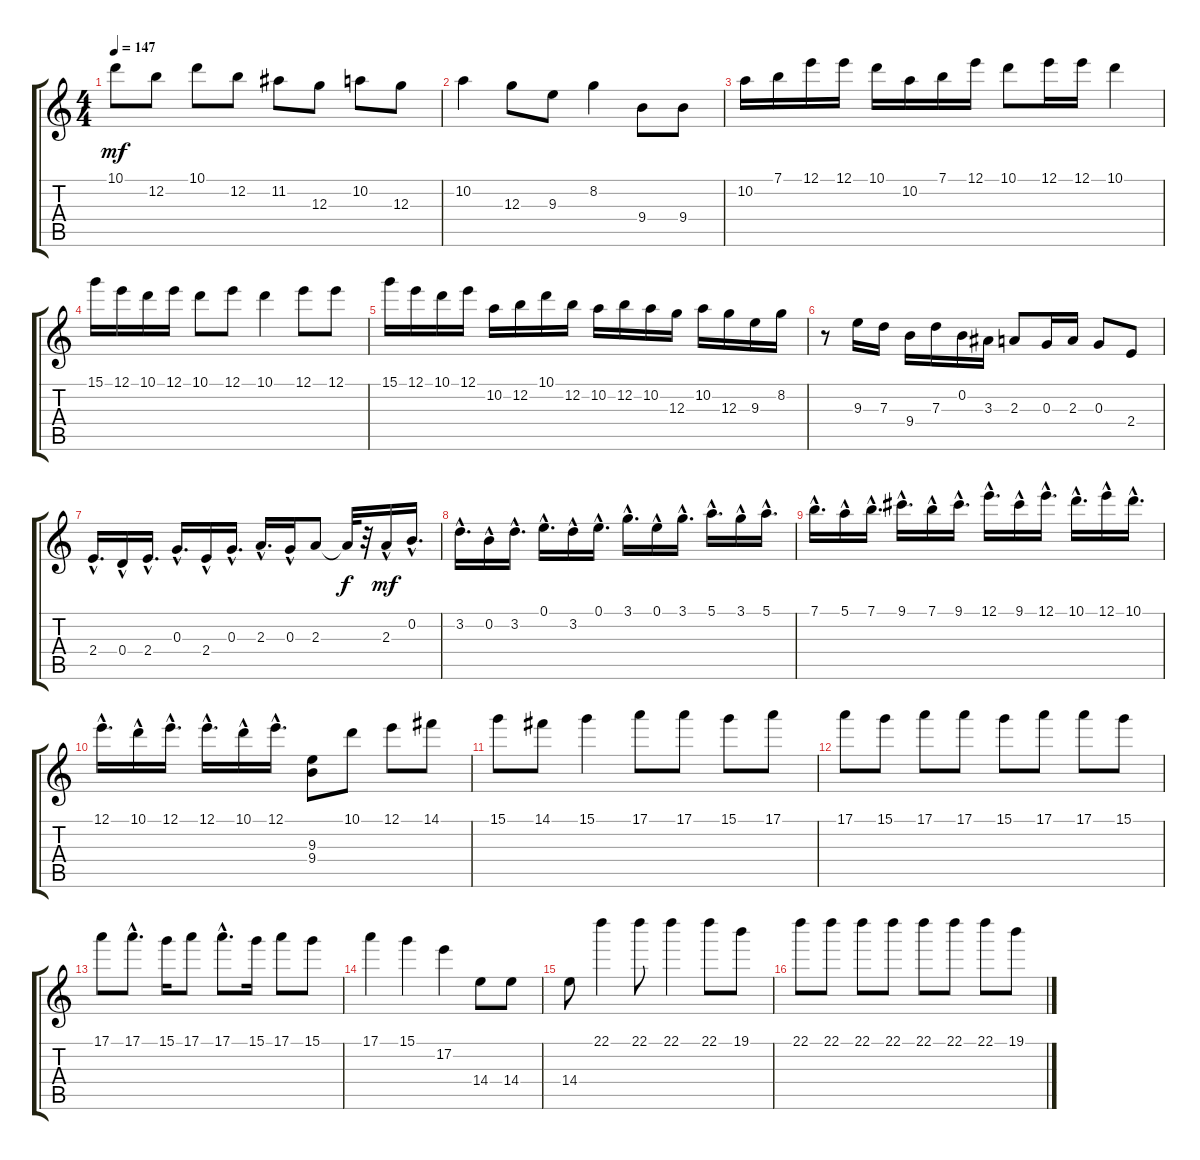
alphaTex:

\track "" {instrument distortionguitar}
\staff {score tabs}
\tuning (E4 B3 G3 D3 A2 E2) {hide}
\ts (4 4)
\tempo 147
\clef g2
\ks c
10.1.8{dy mf} 12.2.8 10.1.8 12.2.8 11.2.8 12.3.8 10.2.8 12.3.8 |
10.2.4 12.3.8 9.3.8 8.2.4 9.4.8 9.4.8 |
10.2.16 7.1.16 12.1.16 12.1.16 10.1.16 10.2.16 7.1.16 12.1.16 10.1.8 12.1.16 12.1.16 10.1.4 |
15.1.16 12.1.16 10.1.16 12.1.16 10.1.8 12.1.8 10.1.4 12.1.8 12.1.8 |
15.1.16 12.1.16 10.1.16 12.1.16 10.2.16 12.2.16 10.1.16 12.2.16 10.2.16 12.2.16 10.2.16 12.3.16 10.2.16 12.3.16 9.3.16 8.2.16 |
r.8 9.3.16 7.3.16 9.4.16 7.3.16 0.2.16 3.3.16 2.3.8 0.3.16 2.3.16 0.3.8 2.4.8 |
2.4{hac}.16{d} 0.4{hac}.16 2.4{hac}.16{d} 0.3{hac}.16{d} 2.4{hac}.16 0.3{hac}.16{d} 2.3{hac}.16{d} 0.3{hac}.16 2.3.8 2.3{t}.32{dy f} r.32 2.3{hac}.16{dy mf} 0.2{hac}.16{d} |
3.2{hac}.16{d} 0.2{hac}.16 3.2{hac}.16{d} 0.1{hac}.16{d} 3.2{hac}.16 0.1{hac}.16{d} 3.1{hac}.16{d} 0.1{hac}.16 3.1{hac}.16{d} 5.1{hac}.16{d} 3.1{hac}.16 5.1{hac}.16{d} |
7.1{hac}.16{d} 5.1{hac}.16 7.1{hac}.16{d} 9.1{hac}.16{d} 7.1{hac}.16 9.1{hac}.16{d} 12.1{hac}.16{d} 9.1{hac}.16 12.1{hac}.16{d} 10.1{hac}.16{d} 12.1{hac}.16 10.1{hac}.16{d} |
12.1{hac}.16{d} 10.1{hac}.16 12.1{hac}.16{d} 12.1{hac}.16{d} 10.1{hac}.16 12.1{hac}.16{d} (9.3 9.4).8 10.1.8 12.1.8 14.1.8 |
15.1.8 14.1.8 15.1.4 17.1.8 17.1.8 15.1.8 17.1.8 |
17.1.8 15.1.8 17.1.8 17.1.8 15.1.8 17.1.8 17.1.8 15.1.8 |
17.1.8 17.1{hac}.8{d} 15.1.16 17.1.8 17.1{hac}.8{d} 15.1.16 17.1.8 15.1.8 |
17.1.4 15.1.4 17.2.4 14.4.8 14.4.8 |
14.4.8 22.1.4 22.1.8 22.1.4 22.1.8 19.1.8 |
22.1.8 22.1.8 22.1.8 22.1.8 22.1.8 22.1.8 22.1.8 19.1.8
